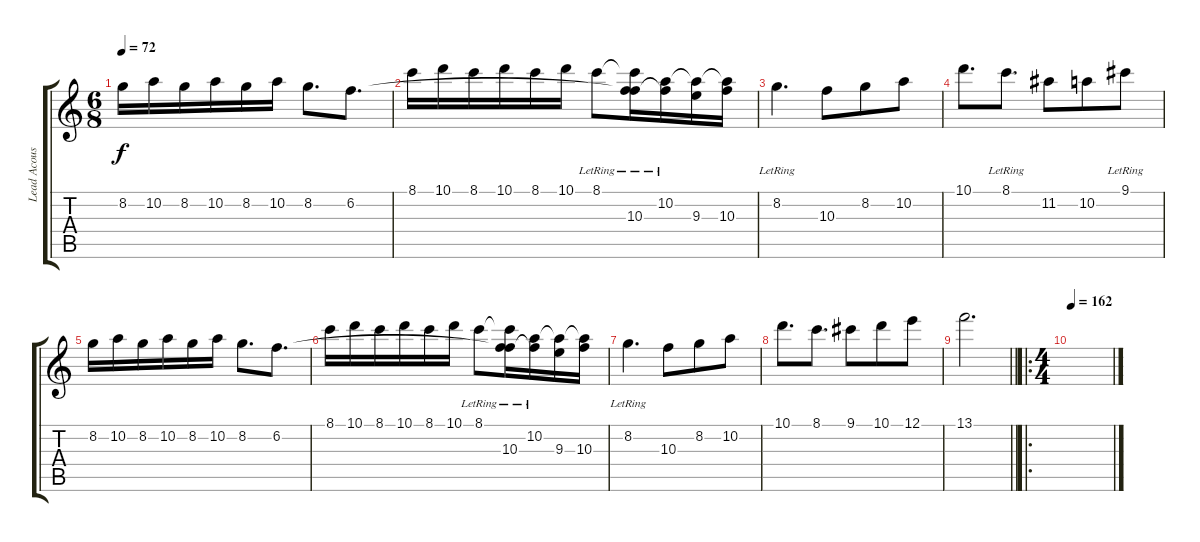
\track ("Lead Acoustic" "Lead Acous") {instrument acousticguitarsteel}
\staff {score tabs}
\tuning (E4 B3 G3 D3 A2 D2) {hide}
\ts (6 8)
\tempo 72
\clef g2
\ks c
8.2.16{dy f volume 14 balance 14 instrument acousticguitarsteel} 10.2.16 8.2.16 10.2.16 8.2.16 10.2.16 8.2.8{d} 6.2.8{d} |
8.1.16 10.1.16 8.1.16 10.1.16 8.1.16 10.1.16 8.1{lr}.8 (8.1{t} 6.2{t} 10.3{lr}).16 (10.2{lr} 10.3{t}).16 (10.2{t} 9.3).16 (10.2{t} 10.3).16 |
8.2{lr}.4{d} 10.3.8 8.2.8 10.2.8 |
10.1.8{d} 8.1{lr}.8{d} 11.2.8 10.2.8 9.1{lr}.8 |
8.2.16 10.2.16 8.2.16 10.2.16 8.2.16 10.2.16 8.2.8{d} 6.2.8{d} |
8.1.16 10.1.16 8.1.16 10.1.16 8.1.16 10.1.16 8.1{lr}.8 (8.1{t} 6.2{t} 10.3{lr}).16 (10.2{lr} 10.3{t}).16 (10.2{t} 9.3).16 (10.2{t} 10.3).16 |
8.2{lr}.4{d} 10.3.8 8.2.8 10.2.8 |
10.1.8{d} 8.1.8{d} 9.1.8 10.1.8 12.1.8 |
\barLineRight lightlight
13.1.2{d} |
\ro
\ts (4 4)
\tempo 162
